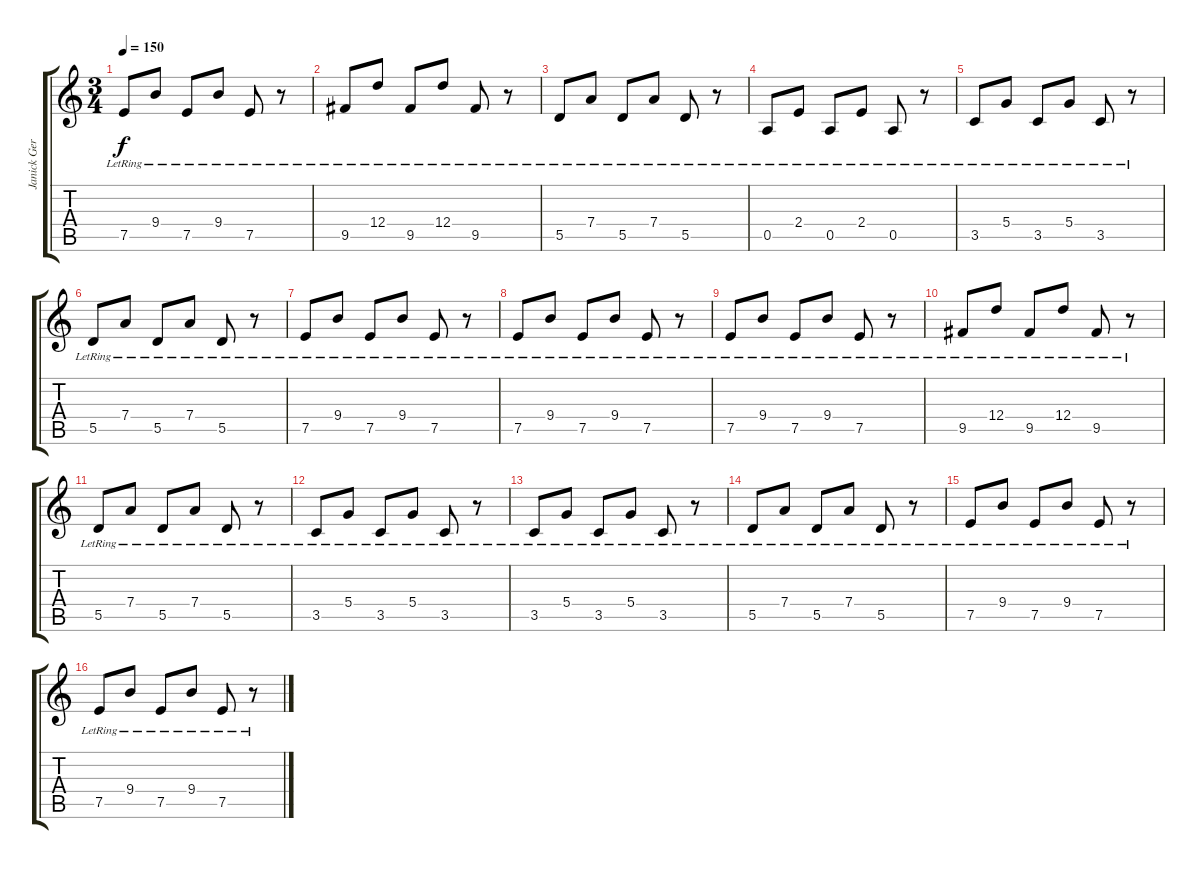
\track ("Janick Gers" "Janick Ger") {instrument overdrivenguitar}
\staff {score tabs}
\tuning (E4 B3 G3 D3 A2 E2) {hide}
\ts (3 4)
\tempo 150
\clef g2
\ks c
7.5{lr}.8{dy f} 9.4{lr}.8 7.5{lr}.8 9.4{lr}.8 7.5{lr}.8 r.8 |
9.5{lr}.8 12.4{lr}.8 9.5{lr}.8 12.4{lr}.8 9.5{lr}.8 r.8 |
5.5{lr}.8 7.4{lr}.8 5.5{lr}.8 7.4{lr}.8 5.5{lr}.8 r.8 |
0.5{lr}.8 2.4{lr}.8 0.5{lr}.8 2.4{lr}.8 0.5{lr}.8 r.8 |
3.5{lr}.8 5.4{lr}.8 3.5{lr}.8 5.4{lr}.8 3.5{lr}.8 r.8 |
5.5{lr}.8 7.4{lr}.8 5.5{lr}.8 7.4{lr}.8 5.5{lr}.8 r.8 |
7.5{lr}.8 9.4{lr}.8 7.5{lr}.8 9.4{lr}.8 7.5{lr}.8 r.8 |
7.5{lr}.8 9.4{lr}.8 7.5{lr}.8 9.4{lr}.8 7.5{lr}.8 r.8 |
7.5{lr}.8 9.4{lr}.8 7.5{lr}.8 9.4{lr}.8 7.5{lr}.8 r.8 |
9.5{lr}.8 12.4{lr}.8 9.5{lr}.8 12.4{lr}.8 9.5{lr}.8 r.8 |
5.5{lr}.8 7.4{lr}.8 5.5{lr}.8 7.4{lr}.8 5.5{lr}.8 r.8 |
3.5{lr}.8 5.4{lr}.8 3.5{lr}.8 5.4{lr}.8 3.5{lr}.8 r.8 |
3.5{lr}.8 5.4{lr}.8 3.5{lr}.8 5.4{lr}.8 3.5{lr}.8 r.8 |
5.5{lr}.8 7.4{lr}.8 5.5{lr}.8 7.4{lr}.8 5.5{lr}.8 r.8 |
7.5{lr}.8 9.4{lr}.8 7.5{lr}.8 9.4{lr}.8 7.5{lr}.8 r.8 |
7.5{lr}.8 9.4{lr}.8 7.5{lr}.8 9.4{lr}.8 7.5{lr}.8 r.8
